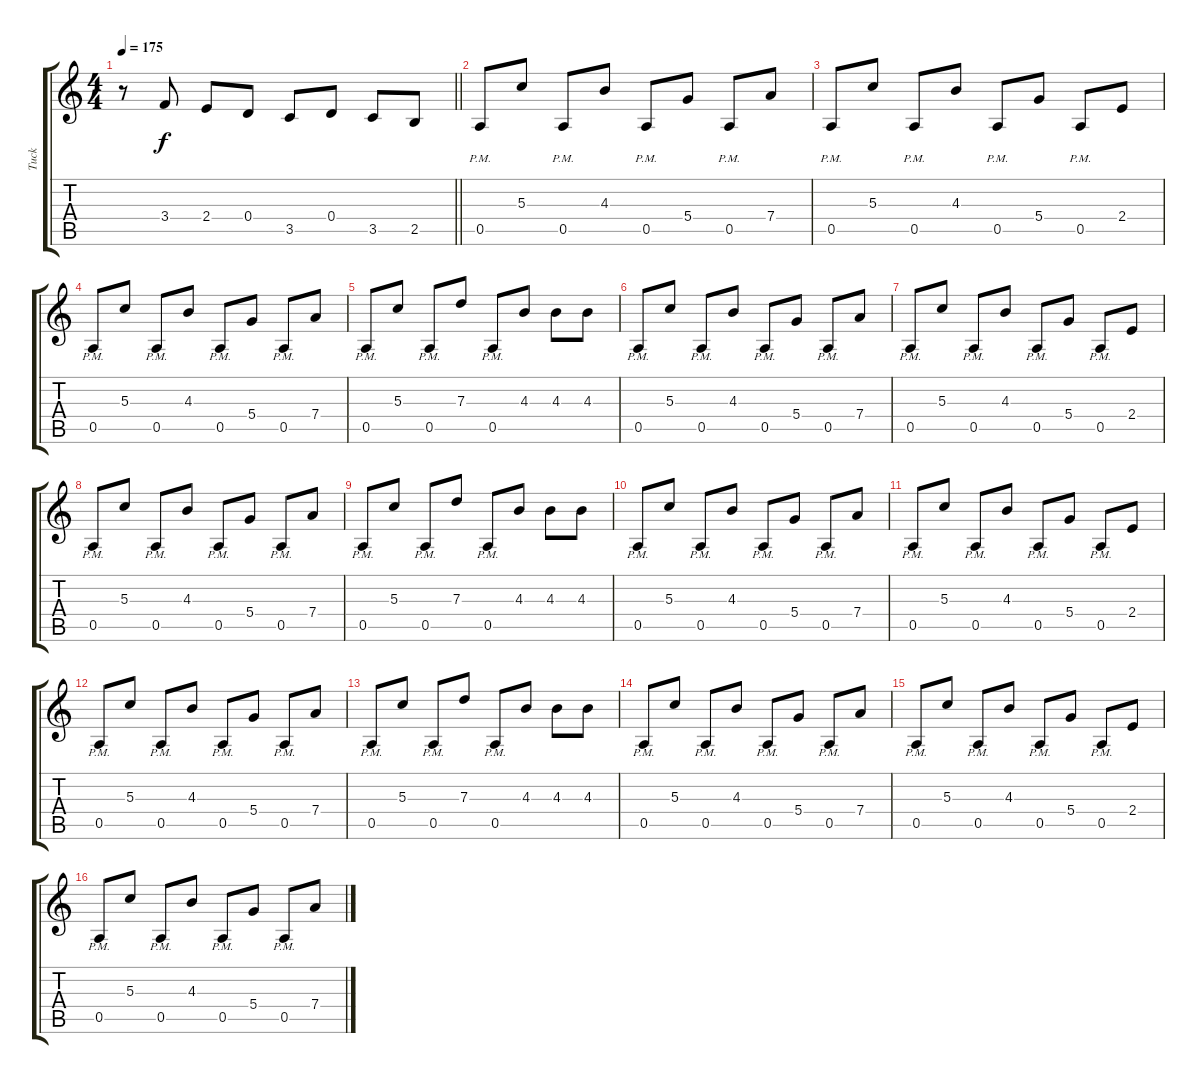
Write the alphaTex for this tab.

\track ("Tuck" "Tuck") {instrument distortionguitar}
\staff {score tabs}
\tuning (E4 B3 G3 D3 A2 E2) {hide}
\ts (4 4)
\tempo 175
\clef g2
\barLineRight lightlight
\ks c
r.8{dy f} 3.4.8 2.4.8 0.4.8 3.5.8 0.4.8 3.5.8 2.5.8 |
0.5{pm}.8 5.3.8 0.5{pm}.8 4.3.8 0.5{pm}.8 5.4.8 0.5{pm}.8 7.4.8 |
0.5{pm}.8 5.3.8 0.5{pm}.8 4.3.8 0.5{pm}.8 5.4.8 0.5{pm}.8 2.4.8 |
0.5{pm}.8 5.3.8 0.5{pm}.8 4.3.8 0.5{pm}.8 5.4.8 0.5{pm}.8 7.4.8 |
0.5{pm}.8 5.3.8 0.5{pm}.8 7.3.8 0.5{pm}.8 4.3.8 4.3.8 4.3.8 |
0.5{pm}.8 5.3.8 0.5{pm}.8 4.3.8 0.5{pm}.8 5.4.8 0.5{pm}.8 7.4.8 |
0.5{pm}.8 5.3.8 0.5{pm}.8 4.3.8 0.5{pm}.8 5.4.8 0.5{pm}.8 2.4.8 |
0.5{pm}.8 5.3.8 0.5{pm}.8 4.3.8 0.5{pm}.8 5.4.8 0.5{pm}.8 7.4.8 |
0.5{pm}.8 5.3.8 0.5{pm}.8 7.3.8 0.5{pm}.8 4.3.8 4.3.8 4.3.8 |
0.5{pm}.8 5.3.8 0.5{pm}.8 4.3.8 0.5{pm}.8 5.4.8 0.5{pm}.8 7.4.8 |
0.5{pm}.8 5.3.8 0.5{pm}.8 4.3.8 0.5{pm}.8 5.4.8 0.5{pm}.8 2.4.8 |
0.5{pm}.8 5.3.8 0.5{pm}.8 4.3.8 0.5{pm}.8 5.4.8 0.5{pm}.8 7.4.8 |
0.5{pm}.8 5.3.8 0.5{pm}.8 7.3.8 0.5{pm}.8 4.3.8 4.3.8 4.3.8 |
0.5{pm}.8 5.3.8 0.5{pm}.8 4.3.8 0.5{pm}.8 5.4.8 0.5{pm}.8 7.4.8 |
0.5{pm}.8 5.3.8 0.5{pm}.8 4.3.8 0.5{pm}.8 5.4.8 0.5{pm}.8 2.4.8 |
0.5{pm}.8 5.3.8 0.5{pm}.8 4.3.8 0.5{pm}.8 5.4.8 0.5{pm}.8 7.4.8
